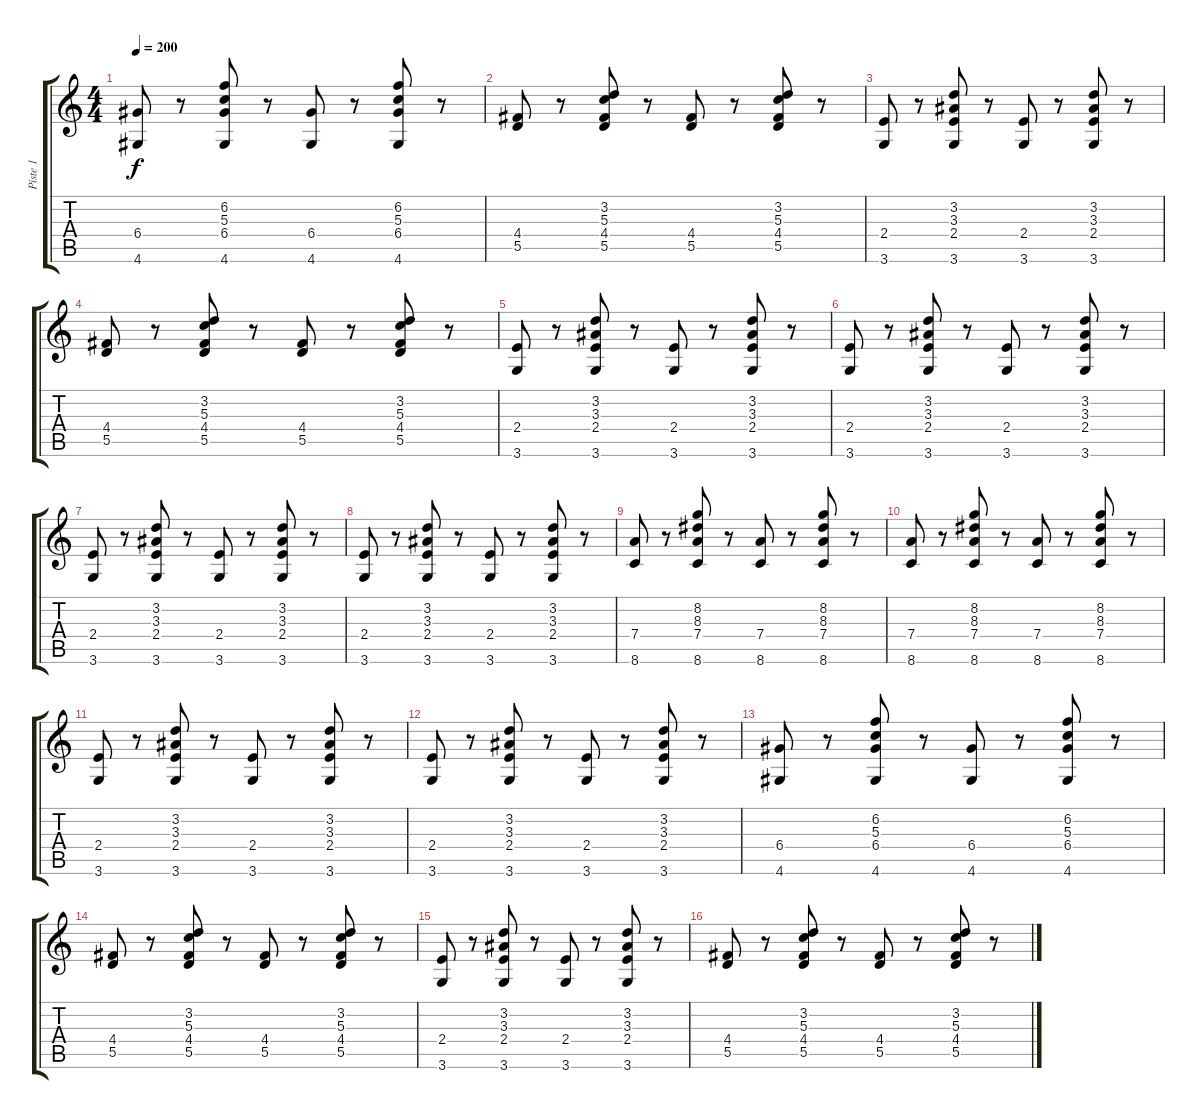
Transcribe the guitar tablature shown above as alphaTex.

\track ("Piste 1" "Piste 1") {instrument electricguitarjazz}
\staff {score tabs}
\tuning (E4 B3 G3 D3 A2 E2) {hide}
\ts (4 4)
\tempo 200
\clef g2
\ks c
(6.4 4.6).8{dy f} r.8 (6.2 5.3 6.4 4.6).8 r.8 (6.4 4.6).8 r.8 (6.2 5.3 6.4 4.6).8 r.8 |
(4.4 5.5).8 r.8 (3.2 5.3 4.4 5.5).8 r.8 (4.4 5.5).8 r.8 (3.2 5.3 4.4 5.5).8 r.8 |
(2.4 3.6).8 r.8 (3.2 3.3 2.4 3.6).8 r.8 (2.4 3.6).8 r.8 (3.2 3.3 2.4 3.6).8 r.8 |
(4.4 5.5).8 r.8 (3.2 5.3 4.4 5.5).8 r.8 (4.4 5.5).8 r.8 (3.2 5.3 4.4 5.5).8 r.8 |
(2.4 3.6).8 r.8 (3.2 3.3 2.4 3.6).8 r.8 (2.4 3.6).8 r.8 (3.2 3.3 2.4 3.6).8 r.8 |
(2.4 3.6).8 r.8 (3.2 3.3 2.4 3.6).8 r.8 (2.4 3.6).8 r.8 (3.2 3.3 2.4 3.6).8 r.8 |
(2.4 3.6).8 r.8 (3.2 3.3 2.4 3.6).8 r.8 (2.4 3.6).8 r.8 (3.2 3.3 2.4 3.6).8 r.8 |
(2.4 3.6).8 r.8 (3.2 3.3 2.4 3.6).8 r.8 (2.4 3.6).8 r.8 (3.2 3.3 2.4 3.6).8 r.8 |
(7.4 8.6).8 r.8 (8.2 8.3 7.4 8.6).8 r.8 (7.4 8.6).8 r.8 (8.2 8.3 7.4 8.6).8 r.8 |
(7.4 8.6).8 r.8 (8.2 8.3 7.4 8.6).8 r.8 (7.4 8.6).8 r.8 (8.2 8.3 7.4 8.6).8 r.8 |
(2.4 3.6).8 r.8 (3.2 3.3 2.4 3.6).8 r.8 (2.4 3.6).8 r.8 (3.2 3.3 2.4 3.6).8 r.8 |
(2.4 3.6).8 r.8 (3.2 3.3 2.4 3.6).8 r.8 (2.4 3.6).8 r.8 (3.2 3.3 2.4 3.6).8 r.8 |
(6.4 4.6).8 r.8 (6.2 5.3 6.4 4.6).8 r.8 (6.4 4.6).8 r.8 (6.2 5.3 6.4 4.6).8 r.8 |
(4.4 5.5).8 r.8 (3.2 5.3 4.4 5.5).8 r.8 (4.4 5.5).8 r.8 (3.2 5.3 4.4 5.5).8 r.8 |
(2.4 3.6).8 r.8 (3.2 3.3 2.4 3.6).8 r.8 (2.4 3.6).8 r.8 (3.2 3.3 2.4 3.6).8 r.8 |
(4.4 5.5).8 r.8 (3.2 5.3 4.4 5.5).8 r.8 (4.4 5.5).8 r.8 (3.2 5.3 4.4 5.5).8 r.8
